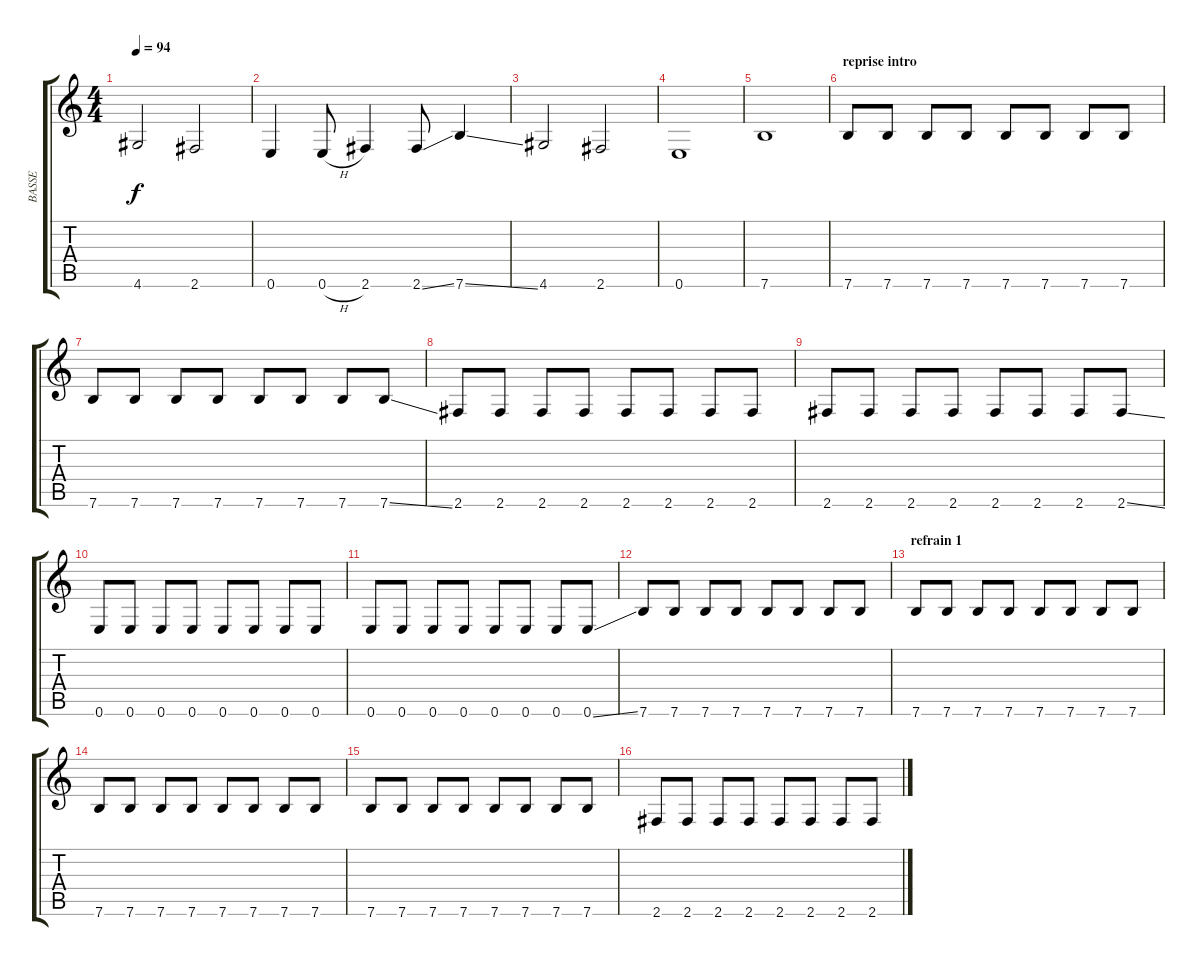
\track ("BASSE" "BASSE") {instrument electricbassfinger}
\staff {score tabs}
\tuning (E4 B3 G3 D3 A2 E2) {hide}
\ts (4 4)
\tempo 94
\clef g2
\ks c
4.6.2{dy f} 2.6.2 |
0.6.4 0.6{h}.8 2.6.4 2.6{ss}.8 7.6{ss}.4 |
4.6.2 2.6.2 |
0.6.1 |
7.6.1 |
\section ("" "reprise intro")
7.6.8 7.6.8 7.6.8 7.6.8 7.6.8 7.6.8 7.6.8 7.6.8 |
7.6.8 7.6.8 7.6.8 7.6.8 7.6.8 7.6.8 7.6.8 7.6{ss}.8 |
2.6.8 2.6.8 2.6.8 2.6.8 2.6.8 2.6.8 2.6.8 2.6.8 |
2.6.8 2.6.8 2.6.8 2.6.8 2.6.8 2.6.8 2.6.8 2.6{ss}.8 |
0.6.8 0.6.8 0.6.8 0.6.8 0.6.8 0.6.8 0.6.8 0.6.8 |
0.6.8 0.6.8 0.6.8 0.6.8 0.6.8 0.6.8 0.6.8 0.6{ss}.8 |
7.6.8 7.6.8 7.6.8 7.6.8 7.6.8 7.6.8 7.6.8 7.6.8 |
\section ("" "refrain 1")
7.6.8 7.6.8 7.6.8 7.6.8 7.6.8 7.6.8 7.6.8 7.6.8 |
7.6.8 7.6.8 7.6.8 7.6.8 7.6.8 7.6.8 7.6.8 7.6.8 |
7.6.8 7.6.8 7.6.8 7.6.8 7.6.8 7.6.8 7.6.8 7.6.8 |
2.6.8 2.6.8 2.6.8 2.6.8 2.6.8 2.6.8 2.6.8 2.6.8
